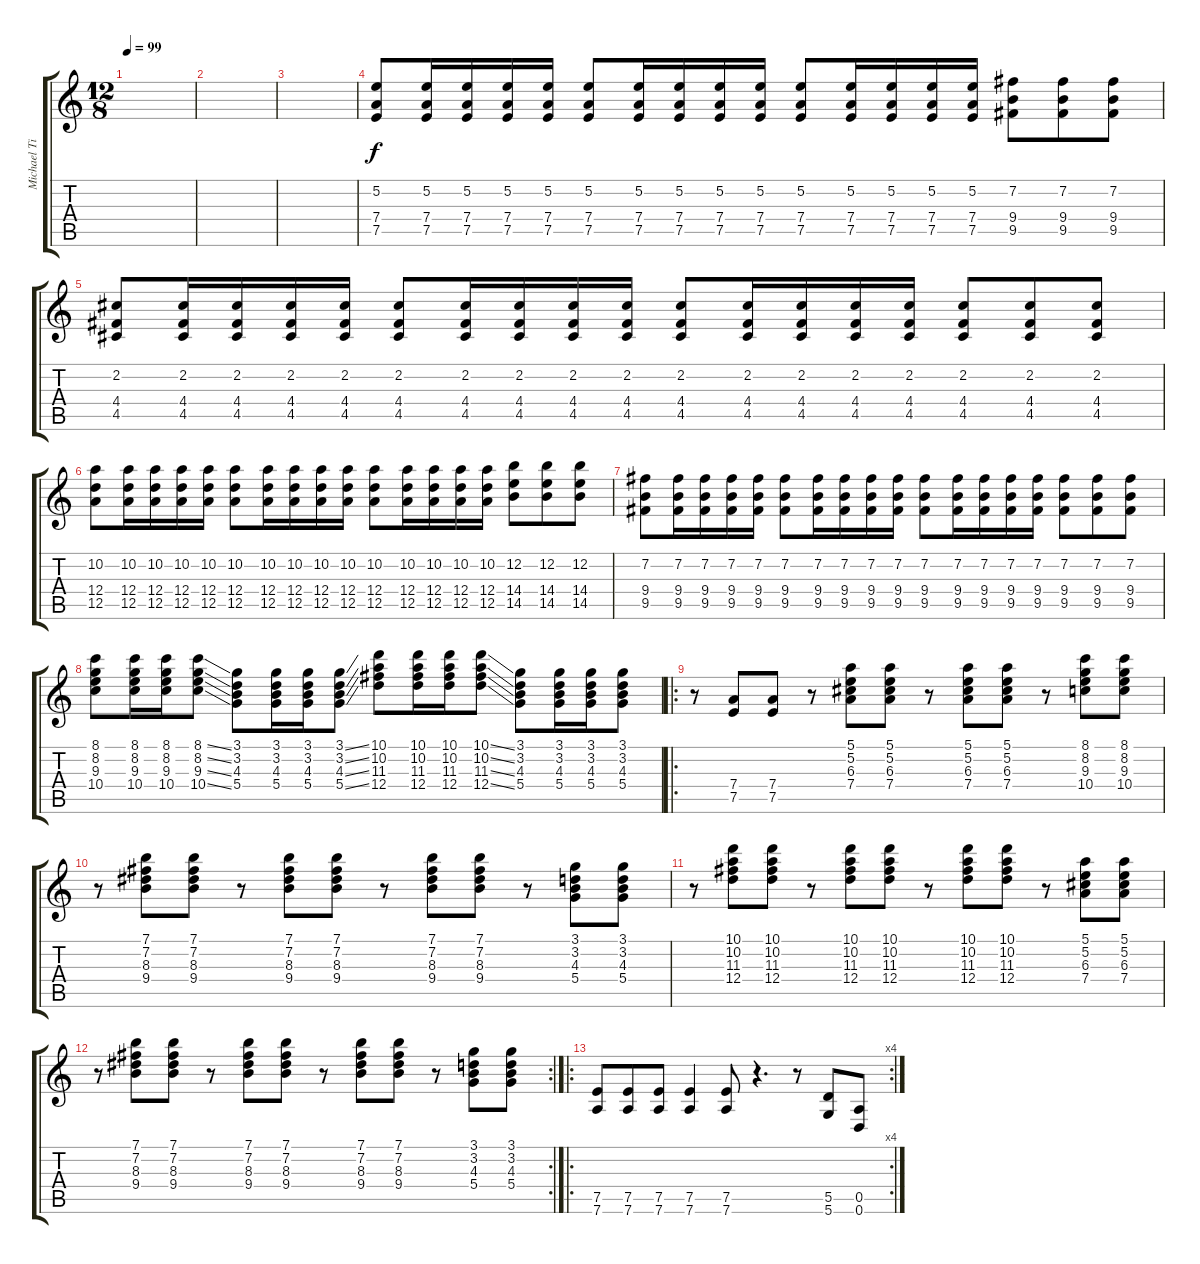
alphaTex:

\track ("Michael Tighe" "Michael Ti") {instrument overdrivenguitar}
\staff {score tabs}
\tuning (E4 B3 G3 D3 A2 D2) {hide}
\ts (12 8)
\tempo 99
\clef g2
\ks c
|
|
|
(5.2 7.4 7.5).8 (5.2 7.4 7.5).16 (5.2 7.4 7.5).16 (5.2 7.4 7.5).16 (5.2 7.4 7.5).16 (5.2 7.4 7.5).8 (5.2 7.4 7.5).16 (5.2 7.4 7.5).16 (5.2 7.4 7.5).16 (5.2 7.4 7.5).16 (5.2 7.4 7.5).8 (5.2 7.4 7.5).16 (5.2 7.4 7.5).16 (5.2 7.4 7.5).16 (5.2 7.4 7.5).16 (7.2 9.4 9.5).8 (7.2 9.4 9.5).8 (7.2 9.4 9.5).8 |
(2.2 4.4 4.5).8 (2.2 4.4 4.5).16 (2.2 4.4 4.5).16 (2.2 4.4 4.5).16 (2.2 4.4 4.5).16 (2.2 4.4 4.5).8 (2.2 4.4 4.5).16 (2.2 4.4 4.5).16 (2.2 4.4 4.5).16 (2.2 4.4 4.5).16 (2.2 4.4 4.5).8 (2.2 4.4 4.5).16 (2.2 4.4 4.5).16 (2.2 4.4 4.5).16 (2.2 4.4 4.5).16 (2.2 4.4 4.5).8 (2.2 4.4 4.5).8 (2.2 4.4 4.5).8 |
(10.2 12.4 12.5).8 (10.2 12.4 12.5).16 (10.2 12.4 12.5).16 (10.2 12.4 12.5).16 (10.2 12.4 12.5).16 (10.2 12.4 12.5).8 (10.2 12.4 12.5).16 (10.2 12.4 12.5).16 (10.2 12.4 12.5).16 (10.2 12.4 12.5).16 (10.2 12.4 12.5).8 (10.2 12.4 12.5).16 (10.2 12.4 12.5).16 (10.2 12.4 12.5).16 (10.2 12.4 12.5).16 (12.2 14.4 14.5).8 (12.2 14.4 14.5).8 (12.2 14.4 14.5).8 |
(7.2 9.4 9.5).8 (7.2 9.4 9.5).16 (7.2 9.4 9.5).16 (7.2 9.4 9.5).16 (7.2 9.4 9.5).16 (7.2 9.4 9.5).8 (7.2 9.4 9.5).16 (7.2 9.4 9.5).16 (7.2 9.4 9.5).16 (7.2 9.4 9.5).16 (7.2 9.4 9.5).8 (7.2 9.4 9.5).16 (7.2 9.4 9.5).16 (7.2 9.4 9.5).16 (7.2 9.4 9.5).16 (7.2 9.4 9.5).8 (7.2 9.4 9.5).8 (7.2 9.4 9.5).8 |
(8.1 8.2 9.3 10.4).8 (8.1 8.2 9.3 10.4).16 (8.1 8.2 9.3 10.4).16 (8.1{ss} 8.2{ss} 9.3{ss} 10.4{ss}).8 (3.1 3.2 4.3 5.4).8 (3.1 3.2 4.3 5.4).16 (3.1 3.2 4.3 5.4).16 (3.1{ss} 3.2{ss} 4.3{ss} 5.4{ss}).8 (10.1 10.2 11.3 12.4).8 (10.1 10.2 11.3 12.4).16 (10.1 10.2 11.3 12.4).16 (10.1{ss} 10.2{ss} 11.3{ss} 12.4{ss}).8 (3.1 3.2 4.3 5.4).8 (3.1 3.2 4.3 5.4).16 (3.1 3.2 4.3 5.4).16 (3.1 3.2 4.3 5.4).8 |
\ro
r.8 (7.4 7.5).8 (7.4 7.5).8 r.8 (5.1 5.2 6.3 7.4).8 (5.1 5.2 6.3 7.4).8 r.8 (5.1 5.2 6.3 7.4).8 (5.1 5.2 6.3 7.4).8 r.8 (8.1 8.2 9.3 10.4).8 (8.1 8.2 9.3 10.4).8 |
r.8 (7.1 7.2 8.3 9.4).8 (7.1 7.2 8.3 9.4).8 r.8 (7.1 7.2 8.3 9.4).8 (7.1 7.2 8.3 9.4).8 r.8 (7.1 7.2 8.3 9.4).8 (7.1 7.2 8.3 9.4).8 r.8 (3.1 3.2 4.3 5.4).8 (3.1 3.2 4.3 5.4).8 |
r.8 (10.1 10.2 11.3 12.4).8 (10.1 10.2 11.3 12.4).8 r.8 (10.1 10.2 11.3 12.4).8 (10.1 10.2 11.3 12.4).8 r.8 (10.1 10.2 11.3 12.4).8 (10.1 10.2 11.3 12.4).8 r.8 (5.1 5.2 6.3 7.4).8 (5.1 5.2 6.3 7.4).8 |
\rc 2
r.8 (7.1 7.2 8.3 9.4).8 (7.1 7.2 8.3 9.4).8 r.8 (7.1 7.2 8.3 9.4).8 (7.1 7.2 8.3 9.4).8 r.8 (7.1 7.2 8.3 9.4).8 (7.1 7.2 8.3 9.4).8 r.8 (3.1 3.2 4.3 5.4).8 (3.1 3.2 4.3 5.4).8 |
\ro
\rc 4
(7.5 7.6).8 (7.5 7.6).8 (7.5 7.6).8 (7.5 7.6).4 (7.5 7.6).8 r.4{d} r.8 (5.5 5.6).8 (0.5 0.6).8
